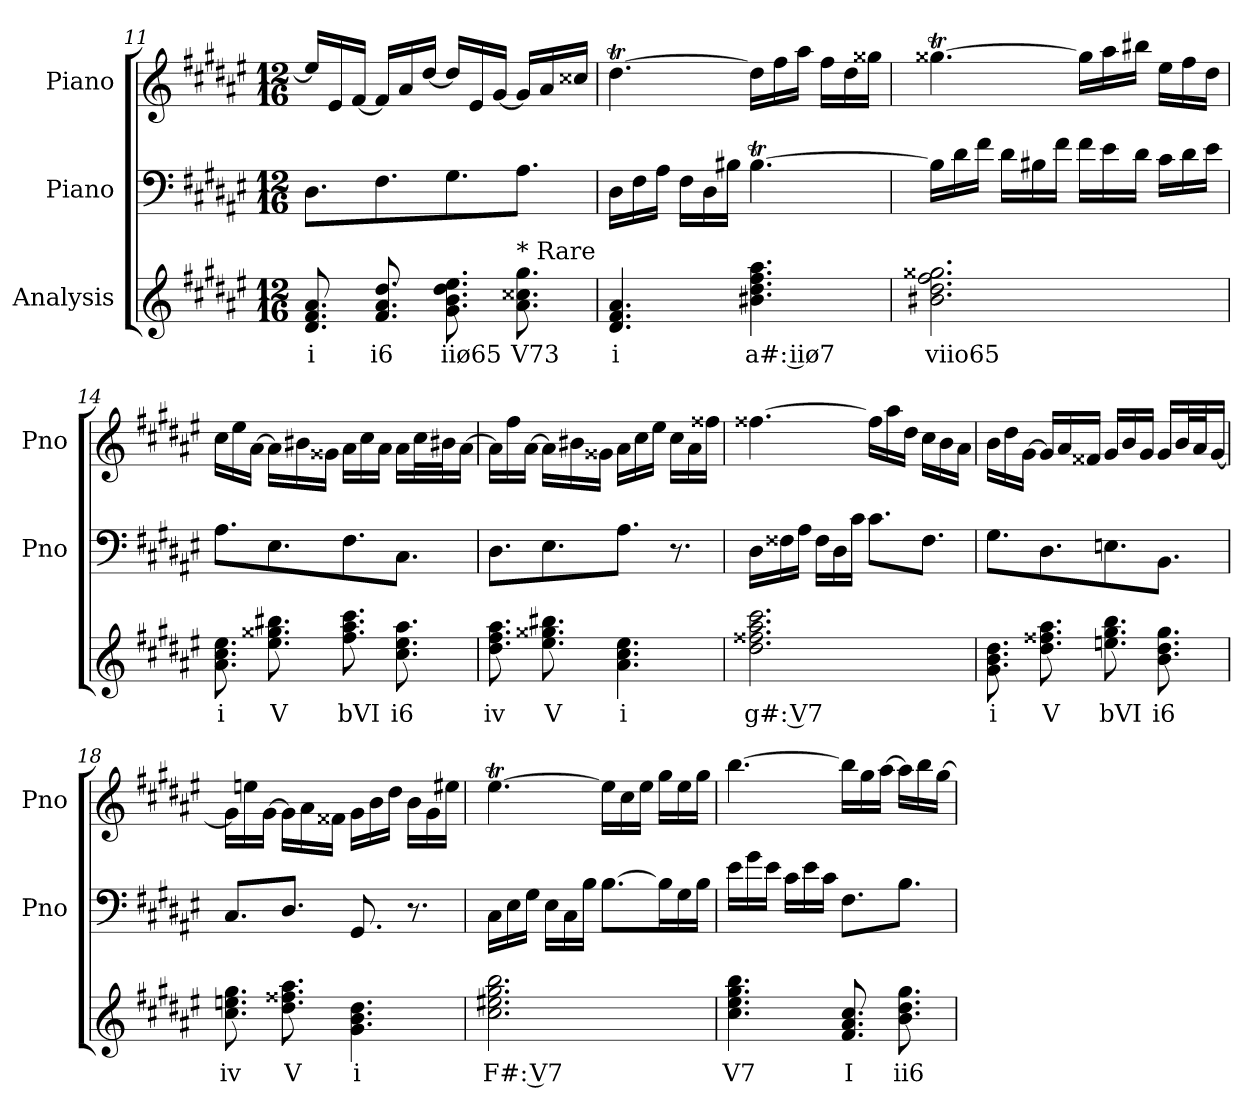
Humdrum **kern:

**kern	**text	**kern	**kern
*part3	*part3	*part2	*part1
*staff3	*staff3	*staff2	*staff1
*I"Analysis	*	*I"Piano	*I"Piano
*	*	*I'Pno	*I'Pno
*	*	*clefF4	*clefG2
*k[f#c#g#d#a#e#]	*	*k[f#c#g#d#a#e#]	*k[f#c#g#d#a#e#]
*M12/16	*	*M12/16	*M12/16
=11	=11	=11	=11
8.d# 8.f# 8.a#	i	8.D#\L	16ee#/LL]
.	.	.	16e#/
.	.	.	[16f#/JJ
8.f# 8.a# 8.dd#	i6	8.F#\	16f#/LL]
.	.	.	16a#/
.	.	.	[16dd#/JJ
8.g# 8.b 8.dd# 8.ee#	iiø65	8.G#\	16dd#/LL]
.	.	.	16e#/
.	.	.	[16g#/JJ
!LO:TX:t=* Rare	!	!	!
8.a# 8.cc##X 8.gg#	V73	8.A#\J	16g#/LL]
.	.	.	16a#/
.	.	.	16cc##X/JJ
=12	=12	=12	=12
4.d# 4.f# 4.a#	i	16D#\LL	[4.dd#T\
.	.	16F#\	.
.	.	16A#\JJ	.
.	.	16F#\LL	.
.	.	16D#\	.
.	.	16B#X\JJ	.
4.b#X 4.dd# 4.ff# 4.aa#	a#: iiø7	[4.B#t\	16dd#\LL]
.	.	.	16ff#\
.	.	.	16aa#\JJ
.	.	.	16ff#\LL
.	.	.	16dd#\
.	.	.	16gg##X\JJ
!!LO:LB:g=z
=13	=13	=13	=13
2.b#X 2.dd# 2.ff# 2.gg##X	viio65	16B#\LL]	[4.gg##Xt\
.	.	16d#\	.
.	.	16f#\JJ	.
.	.	16d#\LL	.
.	.	16B#X\	.
.	.	16f#\JJ	.
.	.	16f#\LL	16gg##\LL]
.	.	16e#\	16aa#\
.	.	16d#\JJ	16bb#X\JJ
.	.	16c#\LL	16ee#\LL
.	.	16d#\	16ff#\
.	.	16e#\JJ	16dd#\JJ
=14	=14	=14	=14
8.a# 8.cc# 8.ee#	i	8.A#\L	16cc#\LL
.	.	.	16ee#\
.	.	.	[16a#\JJ
8.ee# 8.gg##X 8.bb#X	V	8.E#\	16a#\LL]
.	.	.	16b#X\
.	.	.	16g##X\JJ
8.ff# 8.aa# 8.ccc#	bVI	8.F#\	16a#\LL
.	.	.	16cc#\
.	.	.	16a#\JJ
8.cc# 8.ee# 8.aa#	i6	8.C#\J	16a#\LL
.	.	.	32cc#\L
.	.	.	32b#X\J
.	.	.	[16a#\JJ
=15	=15	=15	=15
8.dd# 8.ff# 8.aa#	iv	8.D#\L	16a#\LL]
.	.	.	16ff#\
.	.	.	[16a#\JJ
8.ee# 8.gg##X 8.bb#X	V	8.E#\	16a#\LL]
.	.	.	16b#X\
.	.	.	16g##X\JJ
4.a# 4.cc# 4.ee#	i	8.A#\J	16a#\LL
.	.	.	16cc#\
.	.	.	16ee#\JJ
.	.	8.r	16cc#\LL
.	.	.	16a#\
.	.	.	16ff##X\JJ
!!LO:PB:g=z
=16	=16	=16	=16
2.dd# 2.ff##X 2.aa# 2.ccc#	g#: V7	16D#\LL	[4.ff##X\
.	.	16F##X\	.
.	.	16A#\JJ	.
.	.	16F##\LL	.
.	.	16D#\	.
.	.	16c#\JJ	.
.	.	8.c#\L	16ff##\LL]
.	.	.	16aa#\
.	.	.	16dd#\JJ
.	.	8.F##\J	16cc#\LL
.	.	.	16b\
.	.	.	16a#\JJ
=17	=17	=17	=17
8.g# 8.b 8.dd#	i	8.G#\L	16b\LL
.	.	.	16dd#\
.	.	.	[16g#\JJ
8.dd# 8.ff##X 8.aa#	V	8.D#\	16g#/LL]
.	.	.	16a#/
.	.	.	16f##X/JJ
8.een 8.gg# 8.bb	bVI	8.En\	16g#/LL
.	.	.	16b/
.	.	.	16g#/JJ
8.b 8.dd# 8.gg#	i6	8.BB\J	16g#/LL
.	.	.	32b/L
.	.	.	32a#/J
.	.	.	[16g#/JJ
=18	=18	=18	=18
8.cc# 8.een 8.gg#	iv	8.C#/L	16g#\LL]
.	.	.	16een\
.	.	.	[16g#\JJ
8.dd# 8.ff##X 8.aa#	V	8.D#/J	16g#\LL]
.	.	.	16a#\
.	.	.	16f##X\JJ
4.g# 4.b 4.dd#	i	8.GG#/	16g#\LL
.	.	.	16b\
.	.	.	16dd#\JJ
.	.	8.r	16b\LL
.	.	.	16g#\
.	.	.	16ee#X\JJ
=19	=19	=19	=19
2.cc# 2.ee#X 2.gg# 2.bb	F#: V7	16C#\LL	[4.ee#t\
.	.	16E#\	.
.	.	16G#\JJ	.
.	.	16E#\LL	.
.	.	16C#\	.
.	.	16B\JJ	.
.	.	[8.B\L	16ee#\LL]
.	.	.	16cc#\
.	.	.	16ee#\JJ
.	.	16B\L]	16gg#\LL
.	.	16G#\	16ee#\
.	.	16B\JJ	16gg#\JJ
!!LO:LB:g=z
=20	=20	=20	=20
4.cc# 4.ee# 4.gg# 4.bb	V7	16e#\LL	[4.bb\
.	.	16g#\	.
.	.	16e#\JJ	.
.	.	16c#\LL	.
.	.	16e#\	.
.	.	16c#\JJ	.
8.f# 8.a# 8.cc#	I	8.F#\L	16bb\LL]
.	.	.	16gg#\
.	.	.	[16aa#\JJ
8.b 8.dd# 8.gg#	ii6	8.B\J	16aa#\LL]
.	.	.	16bb\
.	.	.	[16gg#\JJ
=	=	=	=
*-	*-	*-	*-
